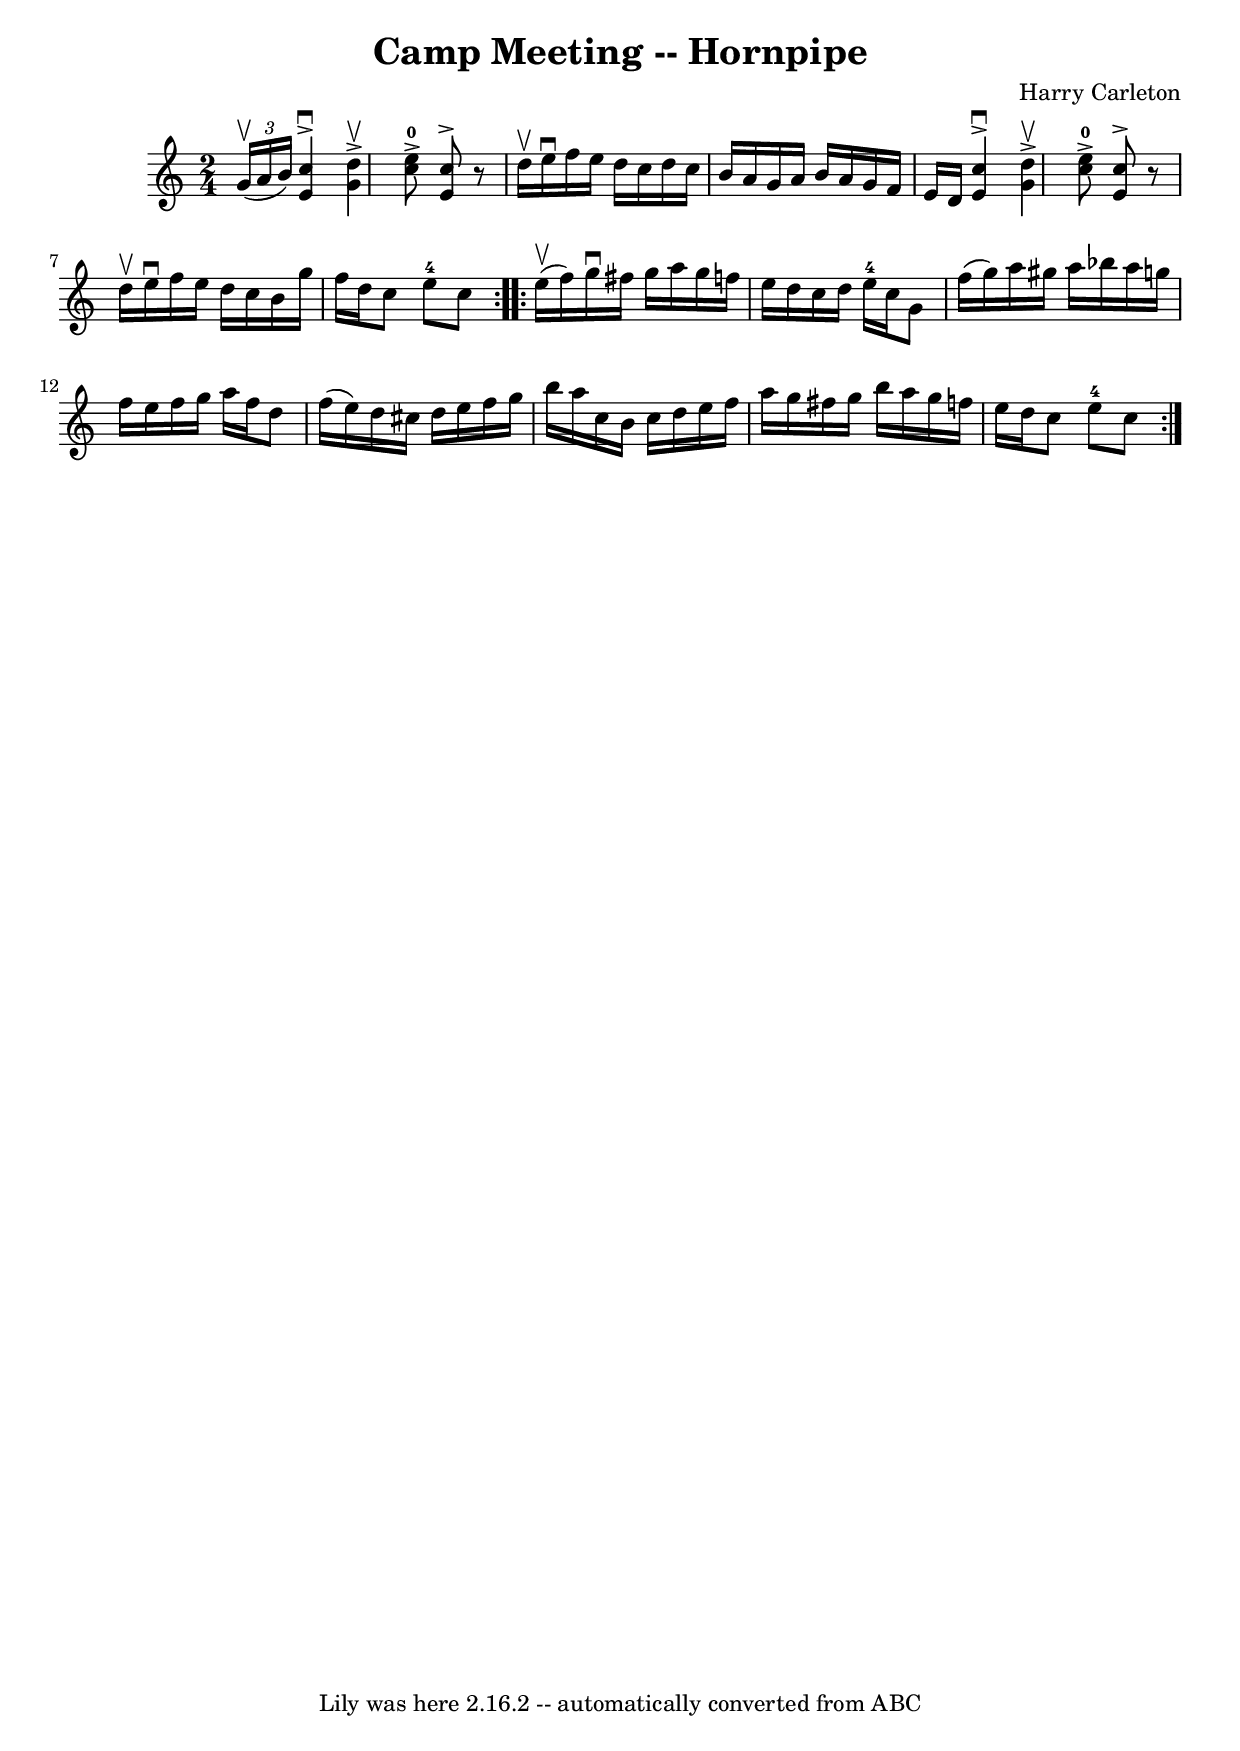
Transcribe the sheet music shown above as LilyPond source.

\version "2.16.2"
\include "Mammoth.ily"
\header {
  %% book = "Cole's 1000 Fiddle Tunes"
  composer = "Harry Carleton"
  crossRefNumber = "1"
  footnotes = ""
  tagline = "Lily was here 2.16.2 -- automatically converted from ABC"
  title = "Camp Meeting -- Hornpipe"

}
voicedefault =  {



  \repeat volta 2 {

    \time 2/4 
    \key c \major
    \times 2/3 { g'16 (^\upbow a'16 b'16) 
	       } 
    |
    << c''4^\downbow^\accent e'4   >> << d''4^\upbow^\accent   
					 g'4   >> |
    << c''8-0^\accent e''8   >> << c''8^\accent e'8 
				 >>   r8 d''16^\upbow e''16^\downbow |
    f''16 e''16 d''16  
    c''16 d''16 c''16 b'16 a'16  |
    g'16 a'16 b'16    
    a'16 g'16 f'16 e'16 d'16  |
    << c''4^\downbow^\accent  
       e'4   >> << d''4^\upbow^\accent g'4   >> |
    << c''8 -0^\accent e''8   >> << c''8^\accent e'8   >>   r8 d''16^\upbow   
    e''16^\downbow |
    f''16 e''16 d''16 c''16 b'16 g''16  
    f''16 d''16  |
    c''8 e''8-4 c''8  
  }     
  \repeat volta 2 {
    
    e''16 (^\upbow f''16) |
    g''16^\downbow fis''16 g''16    
    a''16 g''16 f''!16 e''16 d''16  |
    c''16 d''16 e''16 -4 c''16 g'8 f''16 (g''16) |
    a''16 gis''16 a''16 
    bes''16 a''16 g''!16 f''16 e''16  |
    f''16 g''16    
    a''16 f''16 d''8 f''16 (e''16) |
    d''16 cis''16    
    d''16 e''16 f''16 g''16 b''16 a''16  |
    c''16 b'16    
    c''16 d''16 e''16 f''16 a''16 g''16  |
    fis''16 g''16 
    b''16 a''16 g''16 f''!16 e''16 d''16  |
    c''8 e''8 -4 c''8  
  }   

}

\score{
  <<

    \context Staff="default"
    {
      \voicedefault 
      
    }

  >>
  \layout {
    
  }
  \midi {
  }

}
